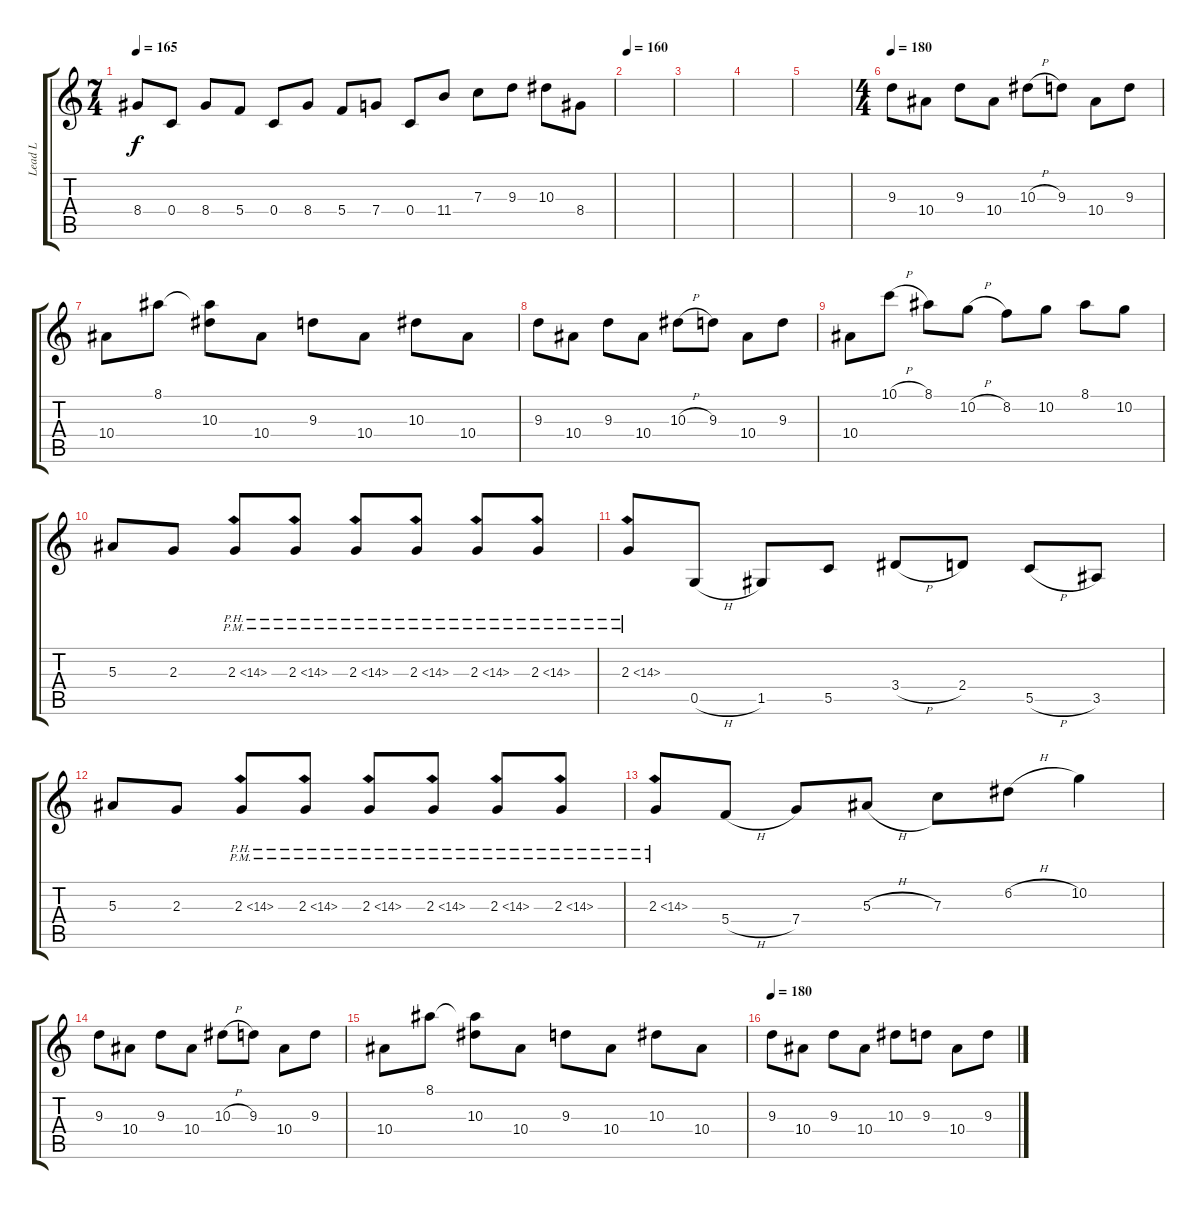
\track ("Lead L" "Lead L") {instrument overdrivenguitar}
\staff {score tabs}
\tuning (D4 A3 F3 C3 G2 C2) {hide}
\ts (7 4)
\tempo 165
\clef g2
\ks c
8.4.8{dy f} 0.4.8 8.4.8 5.4.8 0.4.8 8.4.8 5.4.8 7.4.8 0.4.8 11.4.8 7.3.8 9.3.8 10.3.8 8.4.8 |
\tempo 160
|
|
|
|
\ts (4 4)
\tempo 180
9.3.8 10.4.8 9.3.8 10.4.8 10.3{h}.8 9.3.8 10.4.8 9.3.8 |
10.4.8 8.1.8 (8.1{t} 10.3).8 10.4.8 9.3.8 10.4.8 10.3.8 10.4.8 |
9.3.8 10.4.8 9.3.8 10.4.8 10.3{h}.8 9.3.8 10.4.8 9.3.8 |
10.4.8 10.1{h}.8 8.1.8 10.2{h}.8 8.2.8 10.2.8 8.1.8 10.2.8 |
5.3.8 2.3.8 2.3{ph 12 pm}.8 2.3{ph 12 pm}.8 2.3{ph 12 pm}.8 2.3{ph 12 pm}.8 2.3{ph 12 pm}.8 2.3{ph 12 pm}.8 |
2.3{ph 12 pm}.8 0.5{h}.8 1.5.8 5.5.8 3.4{h}.8 2.4.8 5.5{h}.8 3.5.8 |
5.3.8 2.3.8 2.3{ph 12 pm}.8 2.3{ph 12 pm}.8 2.3{ph 12 pm}.8 2.3{ph 12 pm}.8 2.3{ph 12 pm}.8 2.3{ph 12 pm}.8 |
2.3{ph 12 pm}.8 5.4{h}.8 7.4.8 5.3{h}.8 7.3.8 6.2{h}.8 10.2.4 |
9.3.8 10.4.8 9.3.8 10.4.8 10.3{h}.8 9.3.8 10.4.8 9.3.8 |
10.4.8 8.1.8 (8.1{t} 10.3).8 10.4.8 9.3.8 10.4.8 10.3.8 10.4.8 |
\tempo 180
9.3.8 10.4.8 9.3.8 10.4.8 10.3.8 9.3.8 10.4.8 9.3.8
